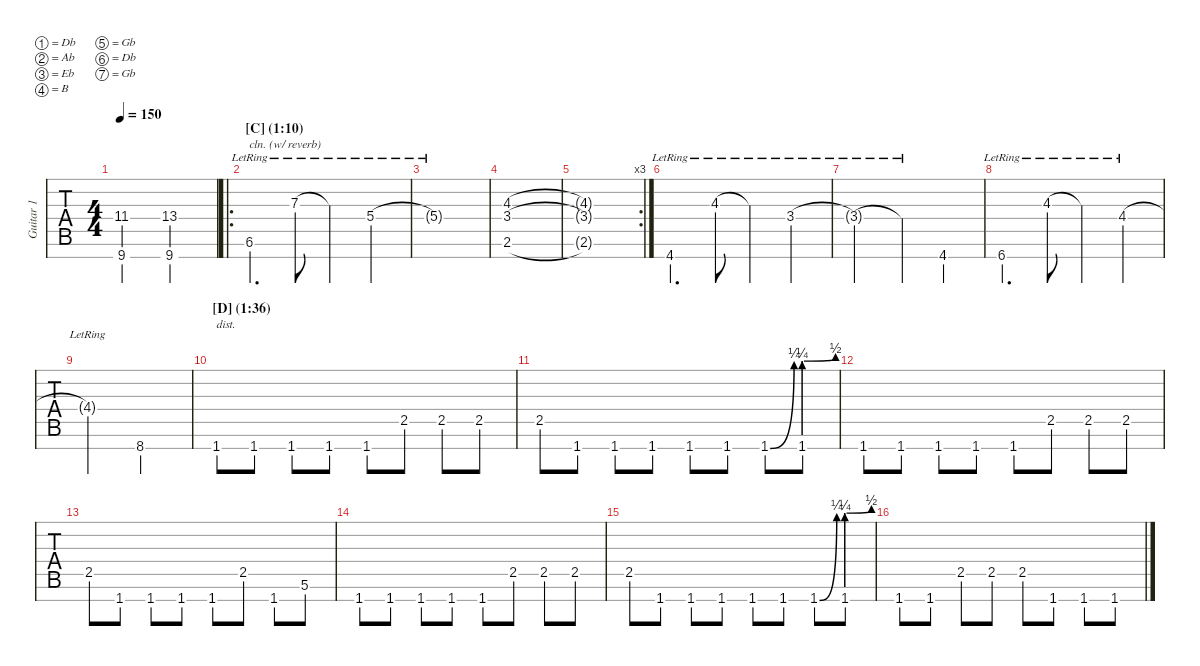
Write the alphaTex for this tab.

\defaultSystemsLayout 4
\hideDynamics
\bracketExtendMode nobrackets
\multiTrackTrackNamePolicy allsystems
\firstSystemTrackNameMode fullname
\otherSystemsTrackNameMode fullname
\otherSystemsTrackNameOrientation horizontal
\track ("Guitar 1" "Gtr. 1") {instrument overdrivenguitar}
\staff {tabs}
\tuning (Db4 Ab3 Eb3 B2 Gb2 Db2 Gb1)
\ts (4 4)
\scale
0.997563
\tempo 150
\accidentals auto
\clef g2
\ottava regular
\simile none
\ks c
(9.7{acc #} 11.4{acc #}).2{dy mf} (9.7{acc #} 13.4).2 |
\ro
\section ("" "[C] (1:10)")
\scale
1.00051 6.6{lr}.4{d txt "cln. (w/ reverb)" instrument overdrivenguitar} 7.3{lr acc #}.8 7.3{lr t acc #}.4 5.4{lr}.4 |
\scale
1.00246 5.4{lr t}.1 |
\scale
0.99977 (4.3 3.4 2.6{acc #}).1 |
\rc 3
\scale
0.997258 (3.4{t} 4.3{t} 2.6{t acc #}).1 |
\scale
1.00267 4.7{lr acc #}.4{d} 4.3{lr}.8 4.3{lr t}.4 3.4{lr}.4 |
\scale
0.999982 3.4{lr t}.2 3.4{lr t}.4 4.7{acc #}.4 |
\scale
0.999982 6.7{lr}.4{d} 4.3{lr}.8 4.3{lr t}.4 4.4{lr acc #}.4 |
\scale
0.997362 4.4{lr t acc #}.2 8.7.2 |
\section ("" "[D] (1:36)")
\scale
0.999038 1.7.8{txt "dist." instrument overdrivenguitar} 1.7.8 1.7.8 1.7.8 1.7.8 2.5{acc #}.8 2.5{acc #}.8 2.5{acc #}.8 |
\scale
1.00442 2.5{acc #}.8 1.7.8 1.7.8 1.7.8 1.7.8 1.7.8 1.7{be (bend 0 0 59.4 1)}.8 1.7{be (prebendbend 0 1 59.4 2)}.8 |
\scale
1.00173 1.7.8 1.7.8 1.7.8 1.7.8 1.7.8 2.5{acc #}.8 2.5{acc #}.8 2.5{acc #}.8 |
\scale
0.994809 2.5{acc #}.8 1.7.8 1.7.8 1.7.8 1.7.8 2.5{acc #}.8 1.7.8 5.6{acc #}.8 |
\scale
0.999823 1.7.8 1.7.8 1.7.8 1.7.8 1.7.8 2.5{acc #}.8 2.5{acc #}.8 2.5{acc #}.8 |
\scale
1.00252 2.5{acc #}.8 1.7.8 1.7.8 1.7.8 1.7.8 1.7.8 1.7{be (bend 0 0 59.4 1)}.8 1.7{be (prebendbend 0 1 59.4 2)}.8 |
\scale
1.00252 1.7.8 1.7.8 2.5{acc #}.8 2.5{acc #}.8 2.5{acc #}.8 1.7.8 1.7.8 1.7.8
